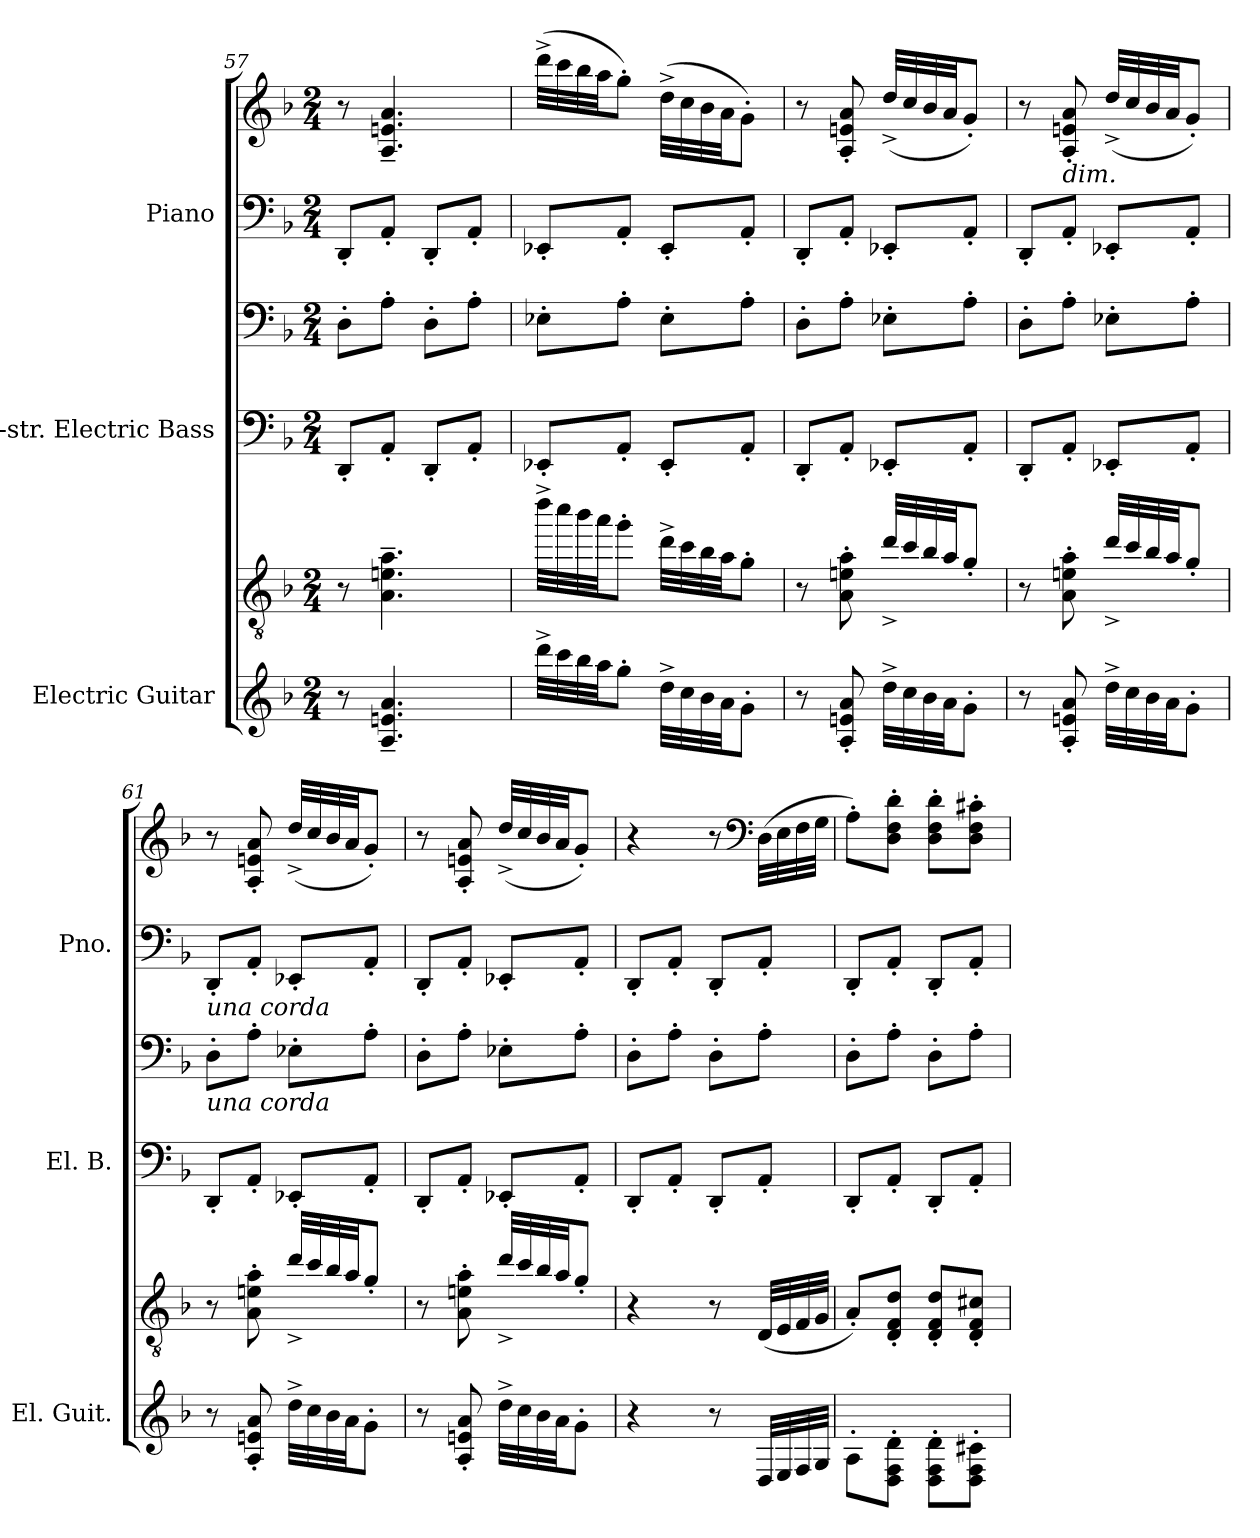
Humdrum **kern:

**kern	**kern	**kern	**kern	**kern	**kern
*part3	*part3	*part2	*part2	*part1	*part1
*staff6	*staff5	*staff4	*staff3	*staff2	*staff1
*I"Electric Guitar	*	*I"5-str. Electric Bass	*	*I"Piano	*
*I'El. Guit.	*	*I'El. B.	*	*I'Pno.	*
*	*clefGv2	*	*clefF4	*clefF4	*clefG2
*	*	*ITrd7c12	*ITrd7c12	*	*
*k[b-]	*k[b-]	*k[b-]	*k[b-]	*k[b-]	*k[b-]
*M2/4	*M2/4	*M2/4	*M2/4	*M2/4	*M2/4
=57	=57	=57	=57	=57	=57
8r	8r	8DDD'L	8DD'\L	8DD<'/L	8r
4.A~ 4.eni~ 4.a~	4.A\~ 4.eni\~ 4.a\~	8AAA'J	8AA'\J	8AA'/J	4.A/~ 4.eni/~ 4.a/~
.	.	8DDD'L	8DD'\L	8DD'/L	.
.	.	8AAA'J	8AA'\J	8AA'/J	.
!!LO:PB:g=z
=58	=58	=58	=58	=58	=58
32ddd^LLL	32ddd^\LLL	8EEE-X'L	8EE-X'\L	8EE-X'/L	(>32ddd^\LLL
32ccc	32ccc\	.	.	.	32ccc\
32bb-	32bb-\	.	.	.	32bb-\
32aaJJ	32aa\JJ	.	.	.	32aa\JJ
8gg'J	8gg'\J	8AAA'J	8AA'\J	8AA'/J	8gg'\J)
32dd^LLL	32dd^\LLL	8EEE-'L	8EE-'\L	8EE-'/L	(>32dd^\LLL
32cc	32cc\	.	.	.	32cc\
32b-	32b-\	.	.	.	32b-\
32aJJ	32a\JJ	.	.	.	32a\JJ
8g'J	8g'\J	8AAA'J	8AA'\J	8AA'/J	8g'\J)
=59	=59	=59	=59	=59	=59
8r	8r	8DDD'L	8DD'\L	8DD'/L	8r
8A' 8eni' 8a'	8A\' 8eni\' 8a\'	8AAA'J	8AA'\J	8AA'/J	8A/' 8eni/' 8a/'
32dd^LLL	32dd^/LLL	8EEE-X'L	8EE-X'\L	8EE-X'/L	(<32dd^/LLL
32cc	32cc/	.	.	.	32cc/
32b-	32b-/	.	.	.	32b-/
32aJJ	32a/JJ	.	.	.	32a/JJ
8g'J	8g'/J	8AAA'J	8AA'\J	8AA'/J	8g'/J)
=60	=60	=60	=60	=60	=60
8r	8r	8DDD'L	8DD'\L	8DD'/L	8r
!	!	!	!	!	!LO:TX:b:i:t=dim.
8A' 8eni' 8a'	8A\' 8eni\' 8a\'	8AAA'J	8AA'\J	8AA'/J	8A/' 8eni/' 8a/'
32dd^LLL	32dd^/LLL	8EEE-X'L	8EE-X'\L	8EE-X'/L	(<32dd^/LLL
32cc	32cc/	.	.	.	32cc/
32b-	32b-/	.	.	.	32b-/
32aJJ	32a/JJ	.	.	.	32a/JJ
8g'J	8g'/J	8AAA'J	8AA'\J	8AA'/J	8g'/J)
!!LO:LB:g=z
=61	=61	=61	=61	=61	=61
!	!	!	!	!LO:TX:b:i:t=una corda	!
!	!	!	!LO:TX:b:i:t=una corda	!	!
8r	8r	8DDD'L	8DD'\L	8DD'/L	8r
8A' 8eni' 8a'	8A\' 8eni\' 8a\'	8AAA'J	8AA'\J	8AA'/J	8A/' 8eni/' 8a/'
32dd^LLL	32dd^/LLL	8EEE-X'L	8EE-X'\L	8EE-X'/L	(<32dd^/LLL
32cc	32cc/	.	.	.	32cc/
32b-	32b-/	.	.	.	32b-/
32aJJ	32a/JJ	.	.	.	32a/JJ
8g'J	8g'/J	8AAA'J	8AA'\J	8AA'/J	8g'/J)
=62	=62	=62	=62	=62	=62
8r	8r	8DDD'L	8DD'\L	8DD'/L	8r
8A' 8eni' 8a'	8A\' 8eni\' 8a\'	8AAA'J	8AA'\J	8AA'/J	8A/' 8eni/' 8a/'
32dd^LLL	32dd^/LLL	8EEE-X'L	8EE-X'\L	8EE-X'/L	(<32dd^/LLL
32cc	32cc/	.	.	.	32cc/
32b-	32b-/	.	.	.	32b-/
32aJJ	32a/JJ	.	.	.	32a/JJ
8g'J	8g'/J	8AAA'J	8AA'\J	8AA'/J	8g'/J)
=63	=63	=63	=63	=63	=63
4r	4r	8DDD'L	8DD'\L	8DD'/L	4r
.	.	8AAA'J	8AA'\J	8AA'/J	.
8r	8r	8DDD'L	8DD'\L	8DD'/L	8r
*	*	*	*	*	*clefF4
32DLLL	(<32D/LLL	8AAA'J	8AA'\J	8AA'/J	(>32D\LLL
32E	32E/	.	.	.	32E\
32F	32F/	.	.	.	32F\
32GJJJ	32G/JJJ	.	.	.	32G\JJJ
=64	=64	=64	=64	=64	=64
8A'L	8A'/L)	8DDD'L	8DD'\L	8DD'/L	8A'\L)
8D'\ 8F'\ 8d'\J	8D/' 8F/' 8d/'J	8AAA'J	8AA'\J	8AA'/J	8D\' 8F\' 8d\'J
8D'\ 8F'\ 8d'\L	8D/' 8F/' 8d/'L	8DDD'L	8DD'\L	8DD'/L	8D\' 8F\' 8d\'L
8D'\ 8F'\ 8c#X'\J	8D/' 8F/' 8c#X/'J	8AAA'J	8AA'\J	8AA'/J	8D\' 8F\' 8c#X\'J
=	=	=	=	=	=
*-	*-	*-	*-	*-	*-
